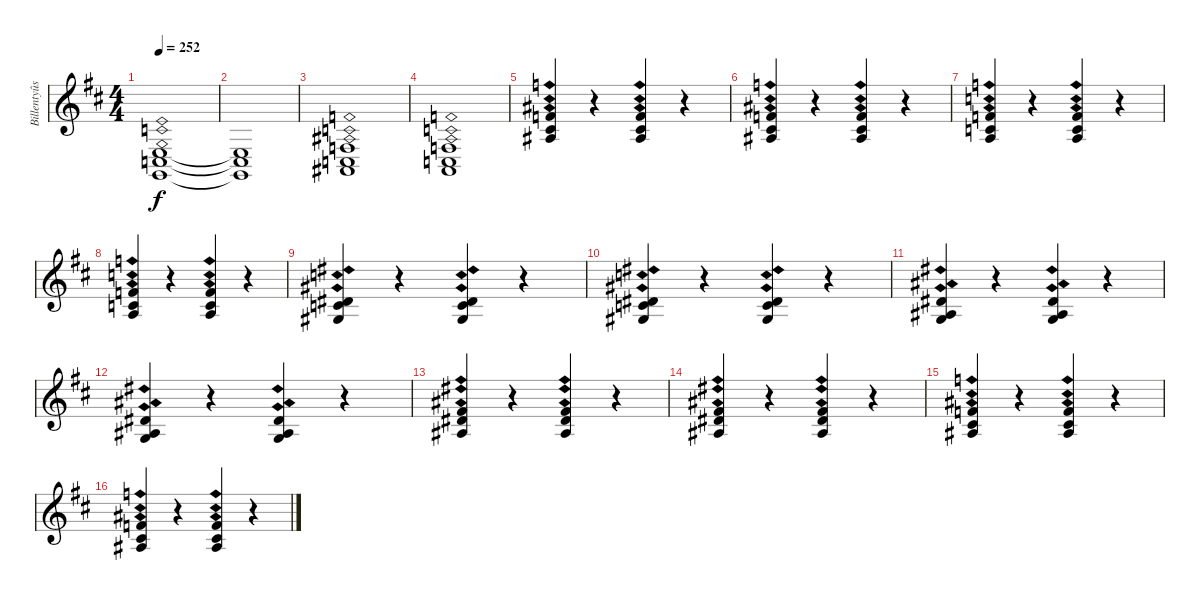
\track ("Billentyûs (Mats Olausson)" "Billentyûs") {instrument stringensemble1}
\staff {score}
\tuning (E4 B3 G3 D3 A2 E2 B1) {hide}
\ts (4 4)
\tempo 252
\clef g2
\ks d
(2.4{ph 12} 3.5{ph 12} 3.6{ph 12}).1{dy f} |
(2.4{t} 3.5{t} 3.6{t}).1 |
(3.4{ph 12} 3.5{ph 12} 6.6{ph 12}).1 |
(3.4{ph 12} 3.5{ph 12} 5.6{ph 12}).1 |
(1.1{ph 12} 2.2{ph 12} 3.3{ph 12}).4 r.4 (1.1{ph 12} 2.2{ph 12} 3.3{ph 12}).4 r.4 |
(1.1{ph 12} 2.2{ph 12} 3.3{ph 12}).4 r.4 (1.1{ph 12} 2.2{ph 12} 3.3{ph 12}).4 r.4 |
(1.1{ph 12} 1.2{ph 12} 2.3{ph 12}).4 r.4 (1.1{ph 12} 1.2{ph 12} 2.3{ph 12}).4 r.4 |
(1.1{ph 12} 1.2{ph 12} 2.3{ph 12}).4 r.4 (1.1{ph 12} 1.2{ph 12} 2.3{ph 12}).4 r.4 |
(4.2{ph 12} 5.3{ph 12} 6.4{ph 12}).4 r.4 (4.2{ph 12} 5.3{ph 12} 6.4{ph 12}).4 r.4 |
(4.2{ph 12} 5.3{ph 12} 6.4{ph 12}).4 r.4 (4.2{ph 12} 5.3{ph 12} 6.4{ph 12}).4 r.4 |
(4.2{ph 12} 3.3{ph 12} 5.4{ph 12}).4 r.4 (4.2{ph 12} 3.3{ph 12} 5.4{ph 12}).4 r.4 |
(4.2{ph 12} 3.3{ph 12} 5.4{ph 12}).4 r.4 (4.2{ph 12} 3.3{ph 12} 5.4{ph 12}).4 r.4 |
(2.1{ph 12} 4.2{ph 12} 3.3{ph 12}).4 r.4 (2.1{ph 12} 4.2{ph 12} 3.3{ph 12}).4 r.4 |
(2.1{ph 12} 4.2{ph 12} 3.3{ph 12}).4 r.4 (2.1{ph 12} 4.2{ph 12} 3.3{ph 12}).4 r.4 |
(1.1{ph 12} 2.2{ph 12} 3.3{ph 12}).4 r.4 (1.1{ph 12} 2.2{ph 12} 3.3{ph 12}).4 r.4 |
(1.1{ph 12} 2.2{ph 12} 3.3{ph 12}).4 r.4 (1.1{ph 12} 2.2{ph 12} 3.3{ph 12}).4 r.4
